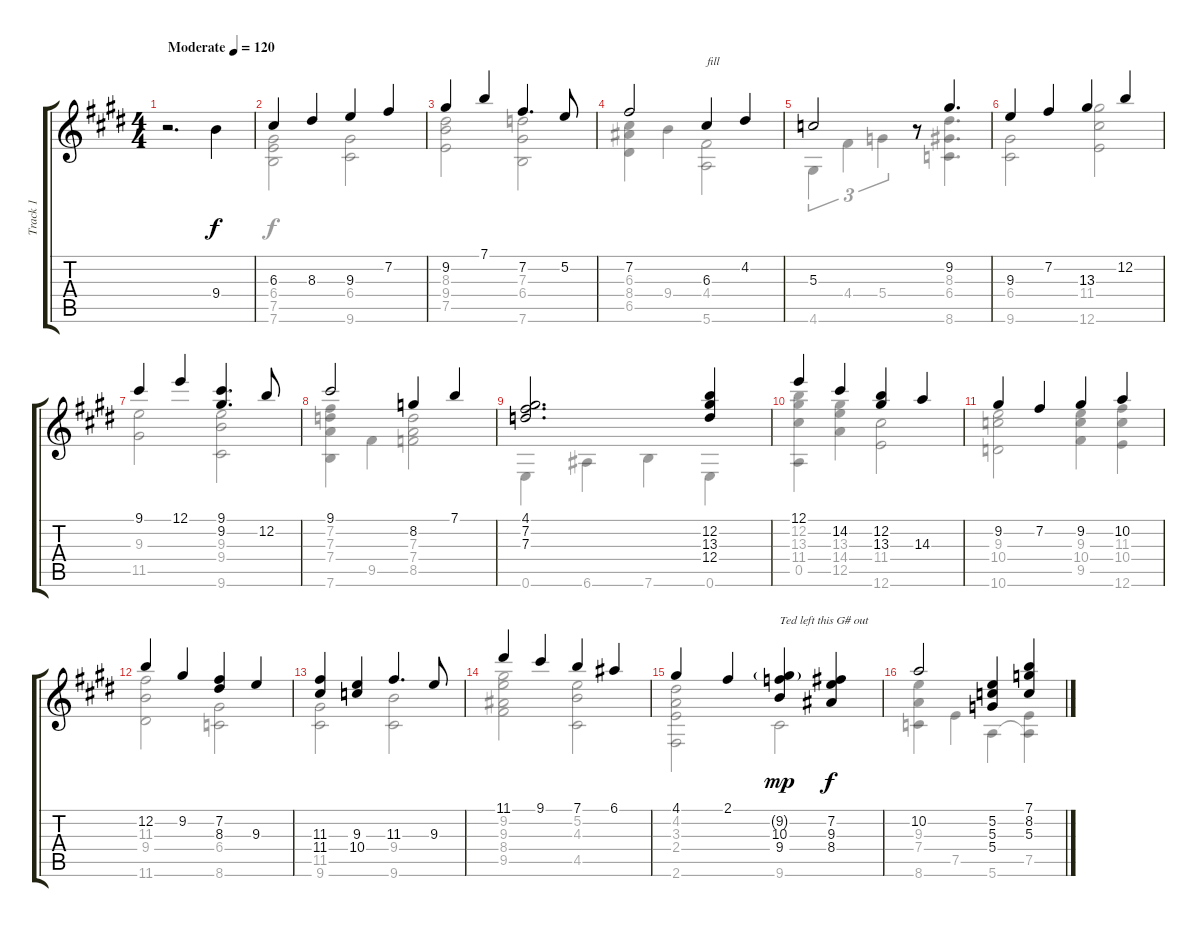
\track ("Track 1" "Track 1") {instrument acousticguitarsteel}
\staff {score tabs}
\tuning (E4 B3 G3 D3 A2 E2) {hide}
\voice
\ts (4 4)
\tempo (120 "Moderate")
\clef g2
\ks e
r.2{d dy f instrument acousticguitarsteel} 9.4.4 |
6.3.4 8.3.4 9.3.4 7.2.4 |
9.2.4 7.1.4 7.2.4{d} 5.2.8 |
7.2.2 6.3.4{txt "fill"} 4.2.4 |
5.3.2 r.8 9.2.4{d} |
9.3.4 7.2.4 13.3.4 12.2.4 |
9.1.4 12.1.4 (9.1 9.2).4{d} 12.2.8 |
9.1.2 8.2.4 7.1.4 |
(4.1 7.2 7.3).2{d} (12.2 13.3 12.4).4 |
12.1.4 14.2.4 (12.2 13.3).4 14.3.4 |
9.2.4 7.2.4 9.2.4 10.2.4 |
12.2.4 9.2.4 (7.2 8.3).4 9.3.4 |
(11.3 11.4).4 (9.3 10.4).4 11.3.4{d} 9.3.8 |
11.1.4 9.1.4 7.1.4 6.1.4 |
4.1.4 2.1.4 (9.2{g} 10.3 9.4).4{txt "Ted left this G# out" dy mp} (7.2 9.3 8.4).4{dy f} |
10.2.2 (5.2 5.3 5.4).4 (7.1 8.2 5.3).4
\voice
\clef g2
\ottava regular
\simile none
\ks e
|
(6.4 7.5 7.6).2 (6.4 9.6).2 |
(8.3 9.4 7.5).2 (7.3 6.4 7.6).2 |
(6.3 8.4 6.5).4 9.4.4 (4.4 5.6).2 |
4.6.4{tu (3 2)} 4.4.4{tu (3 2)} 5.4.4{tu (3 2)} r.8 (8.3 6.4 8.6).4{d} |
(6.4 9.6).2 (13.3 11.4 12.6).2 |
(9.3 11.5).2 (9.3 9.4 9.6).2 |
(7.2 7.3 7.4 7.6).4 9.5.4 (7.3 7.4 8.5).2 |
0.6.4 6.6.4 7.6.4 0.6.4 |
(12.2 13.3 11.4 0.5).4 (13.3 14.4 12.5).4 (11.4 12.6).2 |
(9.3 10.4 10.6).2 (9.3 10.4 9.5).4 (11.3 10.4 12.6).4 |
(11.3 9.4 11.6).2 (6.4 8.6).2 |
(11.5 9.6).2 (9.4 9.6).2 |
(9.2 9.3 8.4 9.5).2 (5.2 4.3 4.5).2 |
(4.2 3.3 2.4 2.6).2 9.6.2 |
(9.3 7.4 8.6).4 7.5.4 5.6.4 (7.5 5.6{t}).4
